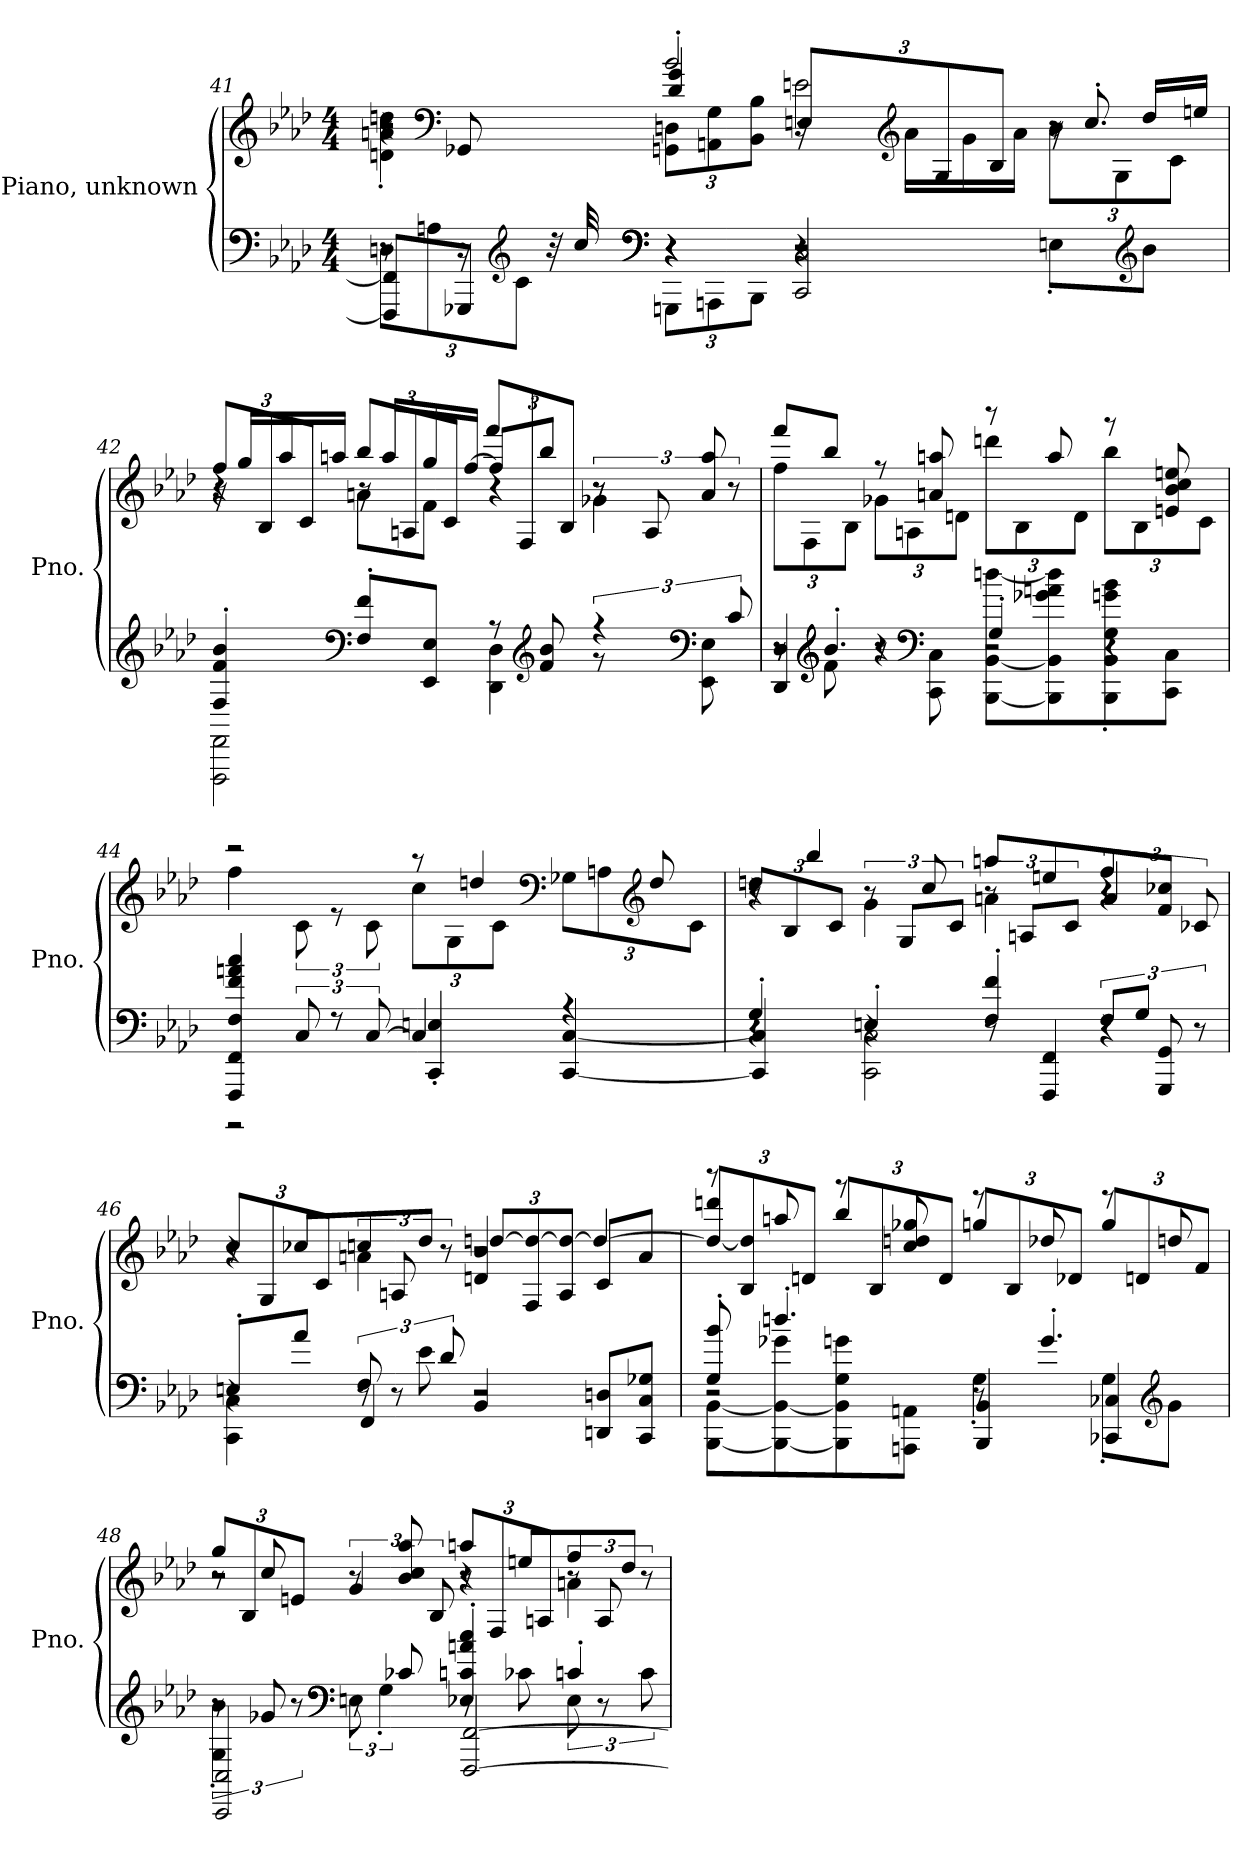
**kern	**kern
*part1	*part1
*staff2	*staff1
*I"Piano, unknown	*
*I'Pno.	*
!!LO:LB:g=z
*clefF4	*clefG2
*k[b-e-a-d-]	*k[b-e-a-d-]
*M4/4	*M4/4
=41	=41
*^	*
*	*Xbrackettup	*
*	*^	*^
*	*	*	*	*^
*	*	*	*	*	*^
8r	12Dn\L	8FFF/] 8FF/]L	4r	2r	8r	4dn\' 4an\' 4ddn\'
.	12An\	.	.	.	.	.
*	*	*	*clefF4	*	*	*
16r	.	8GGG-X/J	.	.	8GG-X/	.
*clefG2	*	*	*	*	*	*
.	12c\J	.	.	.	.	.
32r	.	.	.	.	.	.
32cc/	.	.	.	.	.	.
*clefF4	*	*	*	*	*	*
*	*	*	*	*	*	*Xbrackettup
4r	12GGGn\L	4r	2b-'/	.	4d/ 4g/	12GGn\ 12Dn\L
.	12AAAn\	.	.	.	.	12AAn\ 12G\
.	12BBB-\J	.	.	.	.	12BB-\ 12B-\J
2CC/ 2C/	4r	2r	.	2en\	12En/L	16r
*	*	*	*clefG2	*	*	*
.	.	.	.	.	.	16a\LL
.	.	.	.	.	12G/	.
.	.	.	.	.	.	16g\
.	.	.	.	.	12B-/J	.
.	.	.	.	.	.	16a\JJ
.	8En'\L	.	16r	.	8r	12b-\L
.	.	.	8.cc'/	.	.	.
.	.	.	.	.	.	12G\
*clefG2	*	*	*	*	*	*
.	8b-\J	.	.	.	16dd/LL	.
.	.	.	.	.	.	12c\J
.	.	.	.	.	16een/JJ	.
*	*v	*v	*	*	*	*
*	*	*	*	*v	*v
!!LO:PB:g=z
=42	=42	=42	=42	=42
4F/' 4f/' 4b-/'	2FFF\ 2FF\	16r	4r	12ff/L
.	.	16gg/LL	.	.
.	.	.	.	12B-/
.	.	16aa-/	.	.
.	.	.	.	12c/J
.	.	16aan/JJ	.	.
*clefF4	*	*	*	*
8F/' 8f/'L	.	16r	8an\L	12bb-/L
.	.	16aa/LL	.	.
.	.	.	.	12An/
8EE-/ 8E-/J	.	16gg/	8f\J	.
.	.	.	.	12c/J
.	.	[16ff/JJ	.	.
8r	4DD-\ 4D-\	8ff/L]	4r	12fff/L
.	.	.	.	12F/
*clefG2	*	*	*	*
8f/ 8b-/	.	8bb-/J	.	.
.	.	.	.	12B-/J
*brackettup	*	*	*	*brackettup
6r	8r	8r	4g-X\	12r
.	.	.	.	12A/
*clefF4	*	*	*	*
.	8EE-\ 8E-\	8a/ 8aa/	.	.
12c/	.	.	.	12r
*	*	*	*v	*v
!!LO:LB:g=z
=43	=43	=43	=43
*	*^	*	*
*	*	*	*	*Xbrackettup
8r	8r	4DD-/ 4D-/	8fff/L	12ff\L
.	.	.	.	12F\
*clefG2	*	*	*	*
4.b-'/	8f\	.	8bb-/J	.
.	.	.	.	12B-\J
.	8r	4r	8r	12g-X\L
.	.	.	.	12An\
*clefF4	*	*	*	*
.	8CC\ 8C\	.	8an/ 8aan/	.
.	.	.	.	12dn\J
2r	[8BBB-\ [8BB-\ [8ddn\L	4G'/	8r	12dddn\L
.	.	.	.	12B-\
.	8BBB-\] 8BB-\] 8g-X\ 8an\ 8dd\]	.	8aa/	.
.	.	.	.	12d\J
.	8BBB-\' 8BB-\' 8G\' 8gn\' 8b-\'	4r	8r	12bb-\L
.	.	.	.	12B-\
.	8CC\ 8C\J	.	8en/ 8b-/ 8cc/ 8een/	.
.	.	.	.	12c\J
*	*v	*v	*	*
=44	=44	=44	=44
4FFF/ 4FF/ 4F/ 4f/ 4an/ 4cc/	2r	2r	4ff\
*	*	*	*brackettup
12C/	.	.	12c\
12r	.	.	12r
[12C/	.	.	12c\
*	*	*	*Xbrackettup
4C/]	4CC/' 4En/'	8r	12cc\L
.	.	.	12G\
.	.	4ddn/	.
.	.	.	12c\J
*	*	*clefF4	*
4r	[4CC/ [4C/	.	12G-X\L
.	.	.	12An\
*	*	*clefG2	*
.	.	8dd/	.
.	.	.	12c\J
!!LO:LB:g=z
=45	=45	=45	=45
*	*^	*	*^
4G'/	4r	4CC/] 4C/]	8r	4r	12ddn/L
.	.	.	.	.	12B-/
.	.	.	4bb-/	.	.
.	.	.	.	.	12c/J
*	*	*	*	*	*brackettup
4En'/	2CC\ 2C\	4r	.	4g\	12r
.	.	.	.	.	12G/L
.	.	.	8cc/	.	.
.	.	.	.	.	12c/J
4F/' 4f/'	.	8r	8aan/L	4an\	12r
.	.	.	.	.	12An/L
.	.	4FFF/ 4FF/	8een/	.	.
.	.	.	.	.	12c/J
12F/L	4r	.	8ff/	4r	6a/
12G/J	.	.	.	.	.
.	.	8GGG/ 8GG/	8f/ 8cc-X/J	.	.
12r	.	.	.	.	12c-X/
=46	=46	=46	=46	=46	=46
*	*	*	*	*	*Xbrackettup
8En'/L	4CC\ 4C\	4r	8r	4r	12cc/L
.	.	.	.	.	12G/
8a-/J	.	.	8cc-X/L	.	.
.	.	.	.	.	12c/J
*	*	*	*	*	*brackettup
12F/	8r	4FF/	8ccn/	4an\	12r
12r	.	.	.	.	12An/
.	8e-\	.	8dd-/J	.	.
12d-/	.	.	.	.	12r
*	*	*	*	*	*Xbrackettup
4BB-/	2r	2r	4dn/ 4b-/	2r	[12ddn/L
.	.	.	.	.	12F/ 12dd/_
.	.	.	.	.	12A/ 12dd/_J
8DDn/ 8Dn/L	.	.	8c/L	.	4dd/_
8CC/ 8C/ 8G-X/J	.	.	8a/J	.	.
*	*	*	*	*v	*v
!!LO:LB:g=z
=47	=47	=47	=47	=47
2r	[8BBB-\ [8BB-\L	8G/' 8b-/'	8r	12dd/_ 12dddn/L
.	.	.	.	12B-/ 12dd/]
.	8BBB-\_ 8BB-\_ 8g-X\	4.ddn'/	8aan/	.
.	.	.	.	12dn/J
.	8BBB-\] 8BB-\] 8G\ 8gn\	.	8r	12bb-/L
.	.	.	.	12B-/
.	8AAAn\ 8AAn\J	.	8cc/ 8ddn/ 8gg-X/	.
.	.	.	.	12d/J
8r	4G'\	4BBB-/ 4BB-/	8r	12ggn/L
.	.	.	.	12B-/
4.g'/	.	.	8dd-X/	.
.	.	.	.	12d-X/J
.	8G'\L	4CC-X/ 4C-X/	8r	12gg/L
.	.	.	.	12dn/
*clefG2	*	*	*	*
.	8g\J	.	8ddn/	.
.	.	.	.	12f/J
!!LO:LB:g=z
=48	=48	=48	=48	=48
*	*	*	*	*^
8r	6G\' 6b-\'	2CC/ 2C/	8r	2r	12gg/L
.	.	.	.	.	12B-/
8g-X/	.	.	8cc/	.	.
.	12r	.	.	.	12en/J
*clefF4	*	*	*	*	*
*	*	*	*	*	*brackettup
8r	12En\	.	8r	.	6g/
.	6G'\	.	.	.	.
8c-X/	.	.	8b-/ 8cc/ 8aa-/	.	.
.	.	.	.	.	12B-/
*	*	*	*	*	*Xbrackettup
4E-X/' 4cn/' 4an/' 4cc/'	8r	[2FFF/ [2FF/	8r	4r	12aan/L
.	.	.	.	.	12F/
.	8c-X\	.	8een/L	.	.
.	.	.	.	.	12An/J
*	*	*	*	*	*brackettup
4cn'/	12E-\	.	8ff/	4an\	12r
.	12r	.	.	.	12A/
.	.	.	8dd-/J	.	.
.	12c\	.	.	.	12r
*v	*v	*v	*	*	*
*	*v	*v	*v
=	=
*-	*-
